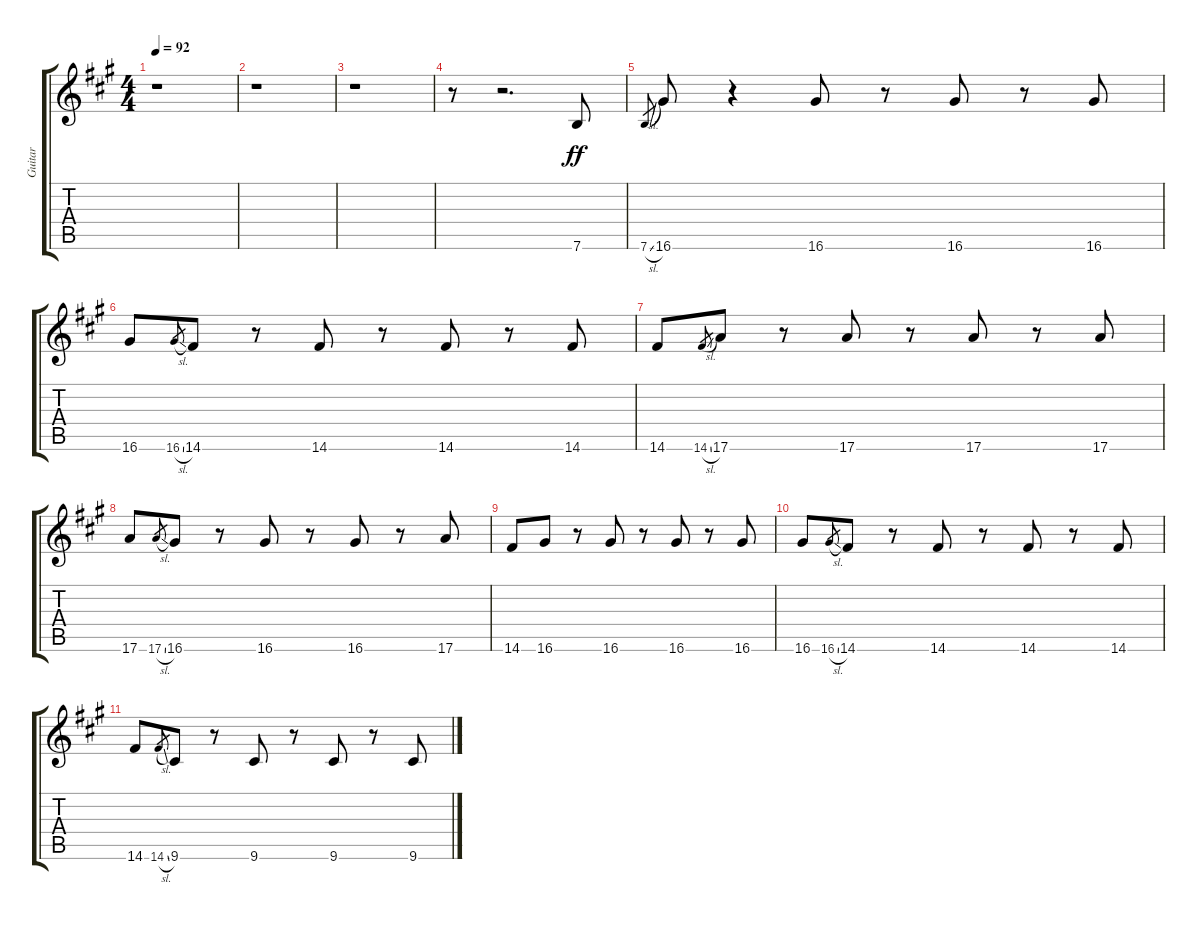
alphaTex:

\track ("Guitar" "Guitar") {instrument distortionguitar}
\staff {score tabs}
\tuning (E4 B3 G3 D3 A2 E2) {hide}
\ts (4 4)
\tempo 92
\clef g2
\ks a
r.1{dy f} |
r.1 |
r.1 |
r.8 r.2{d} 7.6.8{dy ff} |
7.6{sl}.8{gr} 16.6.8 r.4 16.6.8 r.8 16.6.8 r.8 16.6.8 |
16.6.8 16.6{sl}.8{gr} 14.6.8 r.8 14.6.8 r.8 14.6.8 r.8 14.6.8 |
14.6.8 14.6{sl}.8{gr} 17.6.8 r.8 17.6.8 r.8 17.6.8 r.8 17.6.8 |
17.6.8 17.6{sl}.8{gr} 16.6.8 r.8 16.6.8 r.8 16.6.8 r.8 17.6.8 |
14.6.8 16.6.8 r.8 16.6.8 r.8 16.6.8 r.8 16.6.8 |
16.6.8 16.6{sl}.8{gr} 14.6.8 r.8 14.6.8 r.8 14.6.8 r.8 14.6.8 |
14.6.8 14.6{sl}.8{gr} 9.6.8 r.8 9.6.8 r.8 9.6.8 r.8 9.6.8
